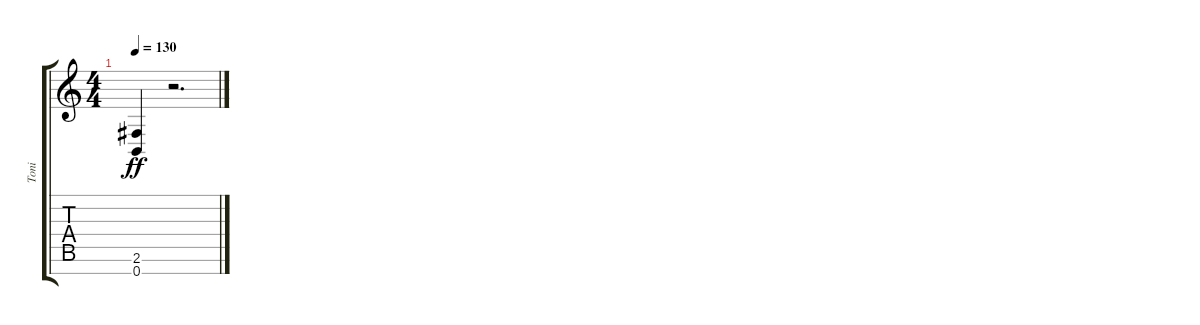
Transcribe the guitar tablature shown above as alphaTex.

\track ("Toni" "Toni") {instrument distortionguitar}
\staff {score tabs}
\tuning (E4 B3 G3 D3 A2 E2 B1) {hide}
\ts (4 4)
\tempo 130
\clef g2
\ks c
(2.6 0.7).4{dy ff} r.2{d}
